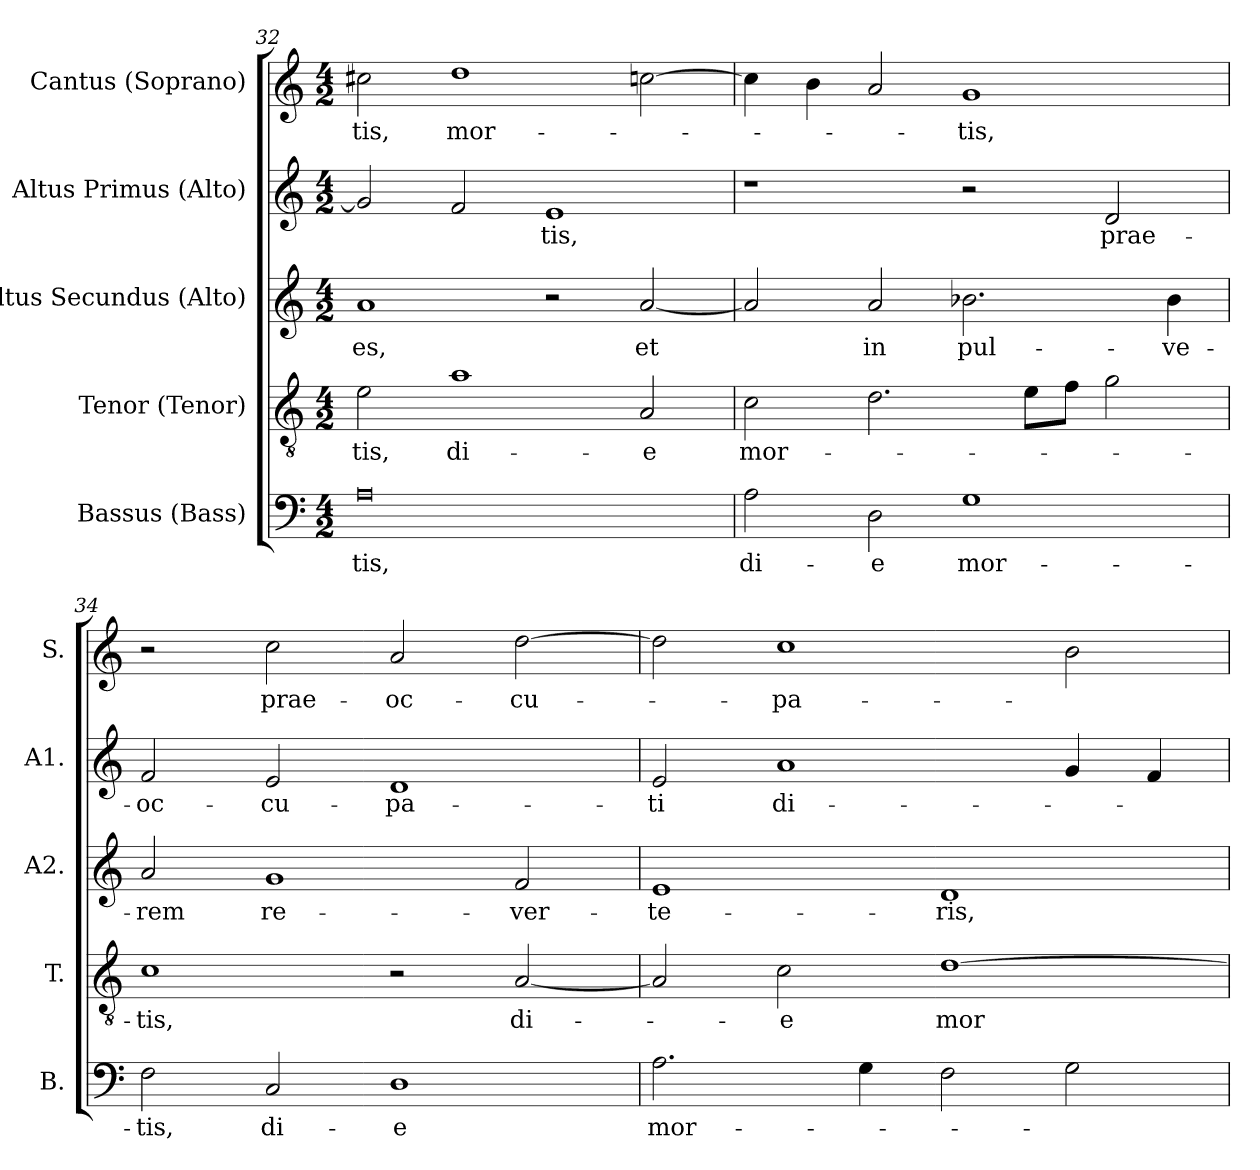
**kern	**text	**kern	**text	**kern	**text	**kern	**text	**kern	**text
*part5	*part5	*part4	*part4	*part3	*part3	*part2	*part2	*part1	*part1
*staff5	*staff5	*staff4	*staff4	*staff3	*staff3	*staff2	*staff2	*staff1	*staff1
*I"Bassus (Bass)	*	*I"Tenor (Tenor)	*	*I"Altus Secundus (Alto)	*	*I"Altus Primus (Alto)	*	*I"Cantus (Soprano)	*
*I'B.	*	*I'T.	*	*I'A2.	*	*I'A1.	*	*I'S.	*
*clefF4	*	*clefGv2	*	*clefG2	*	*clefG2	*	*clefG2	*
*	*	*ITrd7c12	*	*	*	*	*	*	*
*k[]	*	*k[]	*	*k[]	*	*k[]	*	*k[]	*
*C:	*	*C:	*	*C:	*	*C:	*	*C:	*
*M4/2	*	*M4/2	*	*M4/2	*	*M4/2	*	*M4/2	*
=32	=32	=32	=32	=32	=32	=32	=32	=32	=32
!	!LO:LY:b:color=#000000	!	!	!	!	!	!	!	!
!	!	!	!LO:LY:b:color=#000000	!	!	!	!	!	!
!	!	!	!	!	!LO:LY:b:color=#000000	!	!	!	!
!	!	!	!	!	!	!	!	!	!LO:LY:b:color=#000000
0Ai	-tis,	2Ei\	-tis,	1ai	es,	2gi/]	.	2cc#Xi\	-tis,
!	!	!	!LO:LY:b:color=#000000	!	!	!	!	!	!
!	!	!	!	!	!	!	!	!	!LO:LY:b:color=#000000
.	.	1Ai	di-	.	.	2fi/	.	1ddi	mor-
!	!	!	!	!	!	!	!LO:LY:b:color=#000000	!	!
.	.	.	.	2r	.	1ei	-tis,	.	.
!	!	!	!LO:LY:b:color=#000000	!	!	!	!	!	!
!	!	!	!	!	!LO:LY:b:color=#000000	!	!	!	!
.	.	2AAi/	-e	[2ai/	et	.	.	[2ccni\	.
=33	=33	=33	=33	=33	=33	=33	=33	=33	=33
!	!LO:LY:b:color=#000000	!	!	!	!	!	!	!	!
!	!	!	!LO:LY:b:color=#000000	!	!	!	!	!	!
2Ai\	di-	2Ci\	mor-	2ai/]	.	1r	.	4cci\]	.
.	.	.	.	.	.	.	.	4bi\	.
!	!LO:LY:b:color=#000000	!	!	!	!	!	!	!	!
!	!	!	!	!	!LO:LY:b:color=#000000	!	!	!	!
2Di\	-e	2.Di\	.	2ai/	in	.	.	2ai/	.
!	!LO:LY:b:color=#000000	!	!	!	!	!	!	!	!
!	!	!	!	!	!LO:LY:b:color=#000000	!	!	!	!
!	!	!	!	!	!	!	!	!	!LO:LY:b:color=#000000
1Gi	mor-	.	.	2.b-Xi\	pul-	2r	.	1gi	-tis,
.	.	8Ei\L	.	.	.	.	.	.	.
.	.	8Fi\J	.	.	.	.	.	.	.
!	!	!	!	!	!	!	!LO:LY:b:color=#000000	!	!
.	.	2Gi\	.	.	.	2di/	prae-	.	.
!	!	!	!	!	!LO:LY:b:color=#000000	!	!	!	!
.	.	.	.	4b-i\	-ve-	.	.	.	.
=34	=34	=34	=34	=34	=34	=34	=34	=34	=34
!	!LO:LY:b:color=#000000	!	!	!	!	!	!	!	!
!	!	!	!LO:LY:b:color=#000000	!	!	!	!	!	!
!	!	!	!	!	!LO:LY:b:color=#000000	!	!	!	!
!	!	!	!	!	!	!	!LO:LY:b:color=#000000	!	!
2Fi\	-tis,	1Ci	-tis,	2ai/	-rem	2fi/	-oc-	2r	.
!	!LO:LY:b:color=#000000	!	!	!	!	!	!	!	!
!	!	!	!	!	!LO:LY:b:color=#000000	!	!	!	!
!	!	!	!	!	!	!	!LO:LY:b:color=#000000	!	!
!	!	!	!	!	!	!	!	!	!LO:LY:b:color=#000000
2Ci/	di-	.	.	1gi	re-	2ei/	-cu-	2cci\	prae-
!	!LO:LY:b:color=#000000	!	!	!	!	!	!	!	!
!	!	!	!	!	!	!	!LO:LY:b:color=#000000	!	!
!	!	!	!	!	!	!	!	!	!LO:LY:b:color=#000000
1Di	-e	2r	.	.	.	1di	-pa-	2ai/	-oc-
!	!	!	!LO:LY:b:color=#000000	!	!	!	!	!	!
!	!	!	!	!	!LO:LY:b:color=#000000	!	!	!	!
!	!	!	!	!	!	!	!	!	!LO:LY:b:color=#000000
.	.	[2AAi/	di-	2fi/	-ver-	.	.	[2ddi\	-cu-
!!LO:LB:g=z
=35	=35	=35	=35	=35	=35	=35	=35	=35	=35
!	!LO:LY:b:color=#000000	!	!	!	!	!	!	!	!
!	!	!	!	!	!LO:LY:b:color=#000000	!	!	!	!
!	!	!	!	!	!	!	!LO:LY:b:color=#000000	!	!
2.Ai\	mor-	2AAi/]	.	1ei	-te-	2ei/	-ti	2ddi\]	.
!	!	!	!LO:LY:b:color=#000000	!	!	!	!	!	!
!	!	!	!	!	!	!	!LO:LY:b:color=#000000	!	!
!	!	!	!	!	!	!	!	!	!LO:LY:b:color=#000000
.	.	2Ci\	-e	.	.	1ai	di-	1cci	-pa-
4Gi\	.	.	.	.	.	.	.	.	.
!	!	!	!LO:LY:b:color=#000000	!	!	!	!	!	!
!	!	!	!	!	!LO:LY:b:color=#000000	!	!	!	!
2Fi\	.	[1Di	mor-	1di	-ris,	.	.	.	.
2Gi\	.	.	.	.	.	4gi/	.	2bi\	.
.	.	.	.	.	.	4fi/	.	.	.
=	=	=	=	=	=	=	=	=	=
*-	*-	*-	*-	*-	*-	*-	*-	*-	*-
